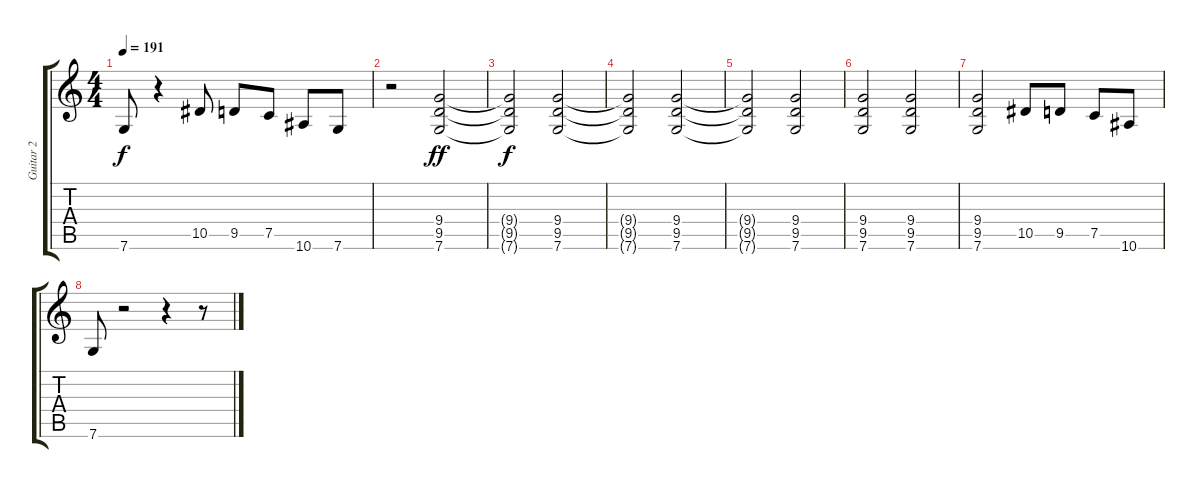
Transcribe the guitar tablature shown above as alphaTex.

\track ("Guitar 2" "Guitar 2") {instrument distortionguitar}
\staff {score tabs}
\tuning (C4 G3 Eb3 Bb2 F2 C2) {hide}
\ts (4 4)
\tempo 191
\clef g2
\ks c
7.6.8{dy f} r.4 10.5.8 9.5.8 7.5.8 10.6.8 7.6.8 |
r.2 (9.4 9.5 7.6).2{dy ff} |
(9.4{t} 9.5{t} 7.6{t}).2{dy f} (9.4 9.5 7.6).2 |
(9.4{t} 9.5{t} 7.6{t}).2 (9.4 9.5 7.6).2 |
(9.4{t} 9.5{t} 7.6{t}).2{volume 13} (9.4 9.5 7.6).2 |
(9.4 9.5 7.6).2 (9.4 9.5 7.6).2 |
(9.4 9.5 7.6).2{volume 12} 10.5.8 9.5.8 7.5.8 10.6.8 |
7.6.8 r.2 r.4 r.8
